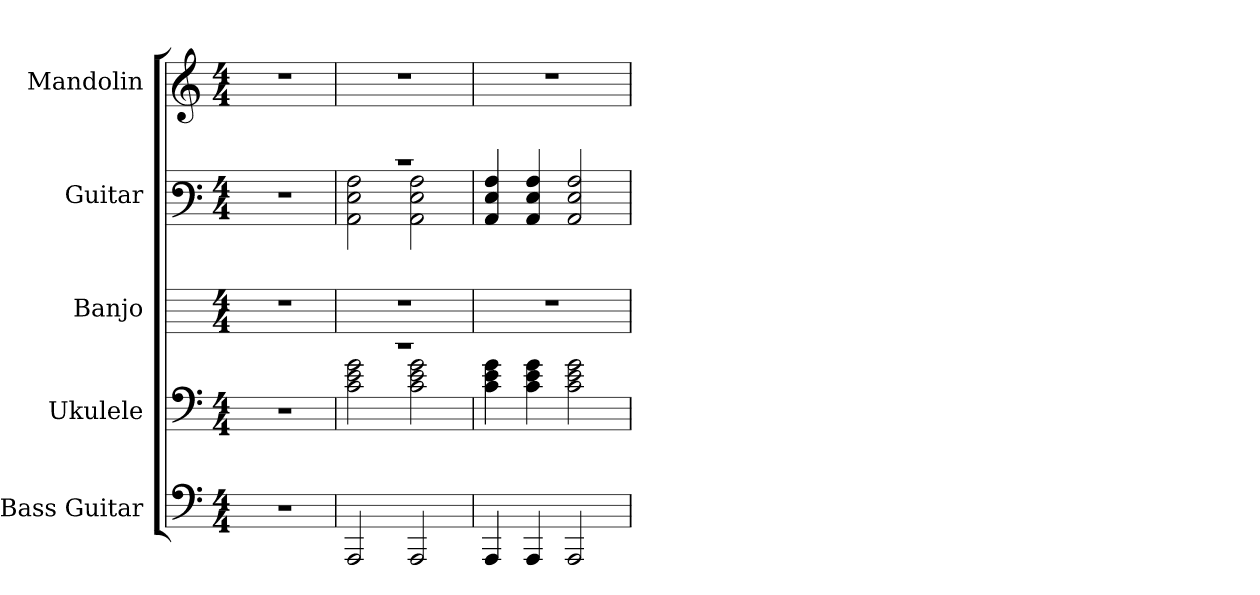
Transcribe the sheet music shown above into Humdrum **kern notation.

**kern	**kern	**kern	**kern	**kern
*part5	*part4	*part3	*part2	*part1
*staff5	*staff4	*staff3	*staff2	*staff1
*I"Bass Guitar	*I"Ukulele	*I"Banjo	*I"Guitar	*I"Mandolin
*I'Bass	*I'Uke.	*I'Ban.	*I'Gtr.	*I'Mand.
!!LO:PB:g=z
*stria4	*stria4	*stria5	*stria6	*
*	*	*	*	*clefG2
*k[]	*k[]	*k[]	*k[]	*k[]
*a:	*a:	*a:	*a:	*a:
*M4/4	*M4/4	*M4/4	*M4/4	*M4/4
*MM100	*MM100	*MM100	*MM100	*MM100
=1	=1	=1	=1	=1
1r	1r	1r	1r	1r
=2	=2	=2	=2	=2
*	*^	*	*^	*
2AAAi/	1r	2Ai\ 2ci 2ei	1r	1r	2AAi\ 2Ei 2Ai	1r
2AAAi/	.	2Ai\ 2ci 2ei	.	.	2AAi\ 2Ei 2Ai	.
*	*v	*v	*	*v	*v	*
=3	=3	=3	=3	=3
4AAAi/	4Ai\ 4ci 4ei	1r	4AAi/ 4Ei 4Ai	1r
4AAAi/	4Ai\ 4ci 4ei	.	4AAi/ 4Ei 4Ai	.
2AAAi/	2Ai\ 2ci 2ei	.	2AAi/ 2Ei 2Ai	.
=	=	=	=	=
*-	*-	*-	*-	*-
